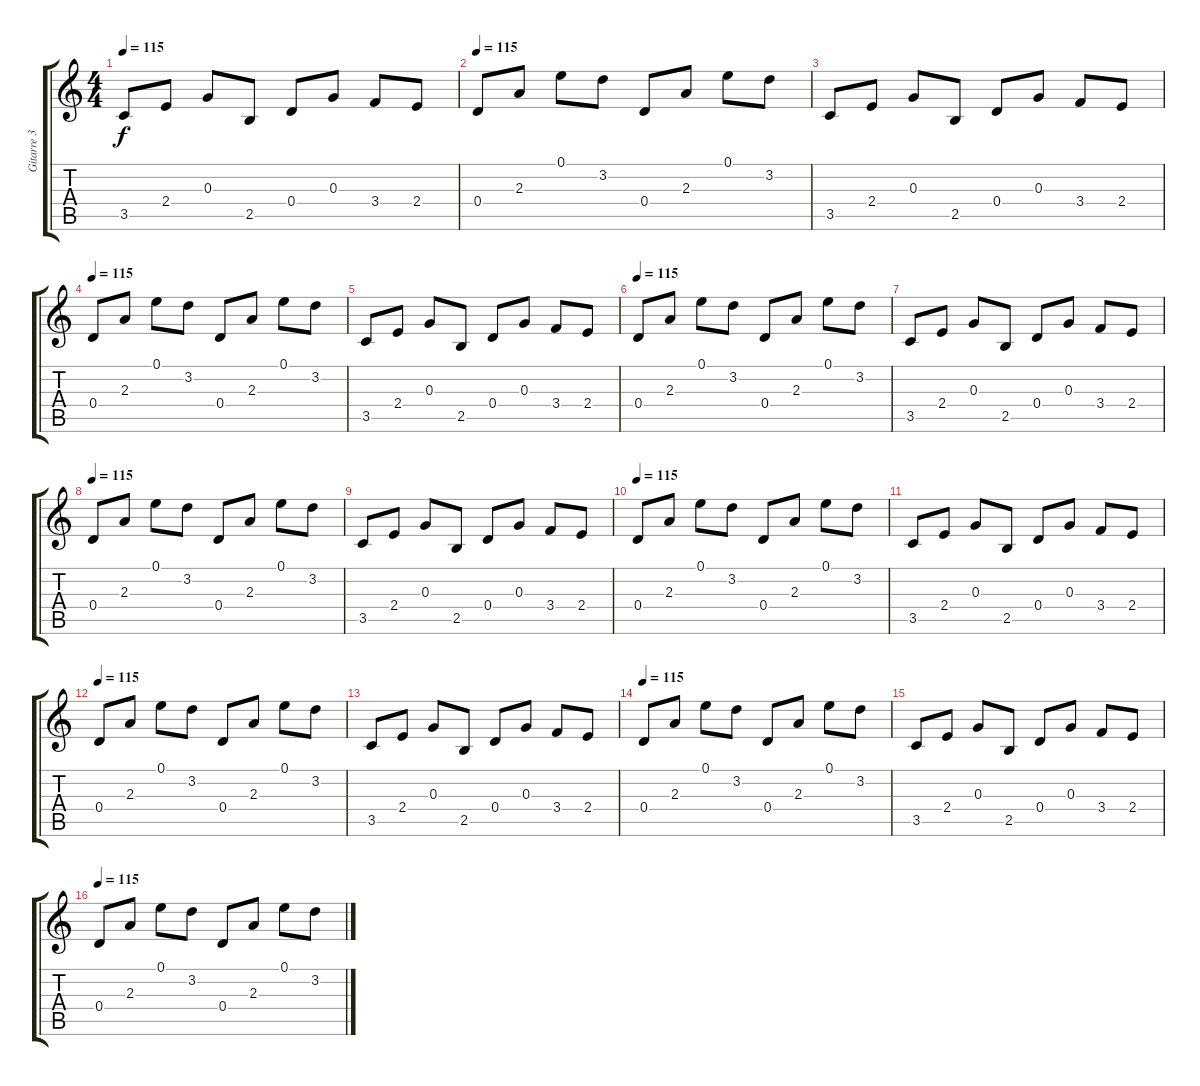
\track ("Gitarre 3" "Gitarre 3") {instrument electricguitarclean}
\staff {score tabs}
\tuning (E4 B3 G3 D3 A2 E2) {hide}
\ts (4 4)
\tempo 115
\clef g2
\ks c
3.5.8{dy f} 2.4.8 0.3.8 2.5.8 0.4.8 0.3.8 3.4.8 2.4.8 |
\tempo 115
0.4.8 2.3.8 0.1.8 3.2.8 0.4.8 2.3.8 0.1.8 3.2.8 |
3.5.8 2.4.8 0.3.8 2.5.8 0.4.8 0.3.8 3.4.8 2.4.8 |
\tempo 115
0.4.8 2.3.8 0.1.8 3.2.8 0.4.8 2.3.8 0.1.8 3.2.8 |
3.5.8 2.4.8 0.3.8 2.5.8 0.4.8 0.3.8 3.4.8 2.4.8 |
\tempo 115
0.4.8 2.3.8 0.1.8 3.2.8 0.4.8 2.3.8 0.1.8 3.2.8 |
3.5.8 2.4.8 0.3.8 2.5.8 0.4.8 0.3.8 3.4.8 2.4.8 |
\tempo 115
0.4.8 2.3.8 0.1.8 3.2.8 0.4.8 2.3.8 0.1.8 3.2.8 |
3.5.8 2.4.8 0.3.8 2.5.8 0.4.8 0.3.8 3.4.8 2.4.8 |
\tempo 115
0.4.8 2.3.8 0.1.8 3.2.8 0.4.8 2.3.8 0.1.8 3.2.8 |
3.5.8 2.4.8 0.3.8 2.5.8 0.4.8 0.3.8 3.4.8 2.4.8 |
\tempo 115
0.4.8 2.3.8 0.1.8 3.2.8 0.4.8 2.3.8 0.1.8 3.2.8 |
3.5.8 2.4.8 0.3.8 2.5.8 0.4.8 0.3.8 3.4.8 2.4.8 |
\tempo 115
0.4.8 2.3.8 0.1.8 3.2.8 0.4.8 2.3.8 0.1.8 3.2.8 |
3.5.8 2.4.8 0.3.8 2.5.8 0.4.8 0.3.8 3.4.8 2.4.8 |
\tempo 115
0.4.8 2.3.8 0.1.8 3.2.8 0.4.8 2.3.8 0.1.8 3.2.8
